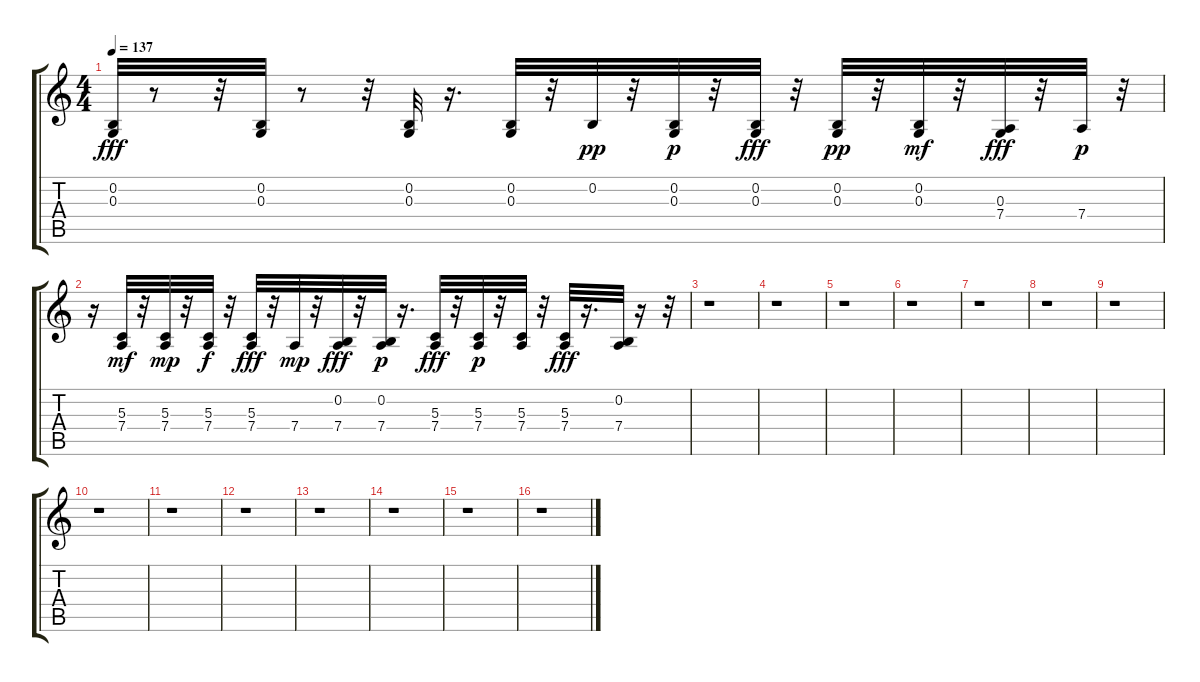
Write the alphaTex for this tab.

\track "" {instrument lead2sawtooth}
\staff {score tabs}
\tuning (E4 B3 G3 D3 A2 E2) {hide}
\ts (4 4)
\tempo 137
\clef g2
\ks c
(0.2 0.3).32{dy fff} r.8 r.32 (0.2 0.3).32 r.8 r.32 (0.2 0.3).32 r.16{d} (0.2 0.3).32 r.32 0.2.32{dy pp} r.32 (0.2 0.3).32{dy p} r.32 (0.2 0.3).32{dy fff} r.32 (0.2 0.3).32{dy pp} r.32 (0.2 0.3).32{dy mf} r.32 (0.3 7.4).32{dy fff} r.32 7.4.32{dy p} r.32 |
r.16 (5.3 7.4).32{dy mf} r.32 (5.3 7.4).32{dy mp} r.32 (5.3 7.4).32{dy f} r.32 (5.3 7.4).32{dy fff} r.32 7.4.32{dy mp} r.32 (0.2 7.4).32{dy fff} r.32 (0.2 7.4).32{dy p} r.16{d} (5.3 7.4).32{dy fff} r.32 (5.3 7.4).32{dy p} r.32 (5.3 7.4).32 r.32 (5.3 7.4).32{dy fff} r.16{d} (0.2 7.4).32 r.16 r.32 |
r.1 |
r.1 |
r.1 |
r.1 |
r.1 |
r.1 |
r.1 |
r.1 |
r.1 |
r.1 |
r.1 |
r.1 |
r.1 |
r.1
